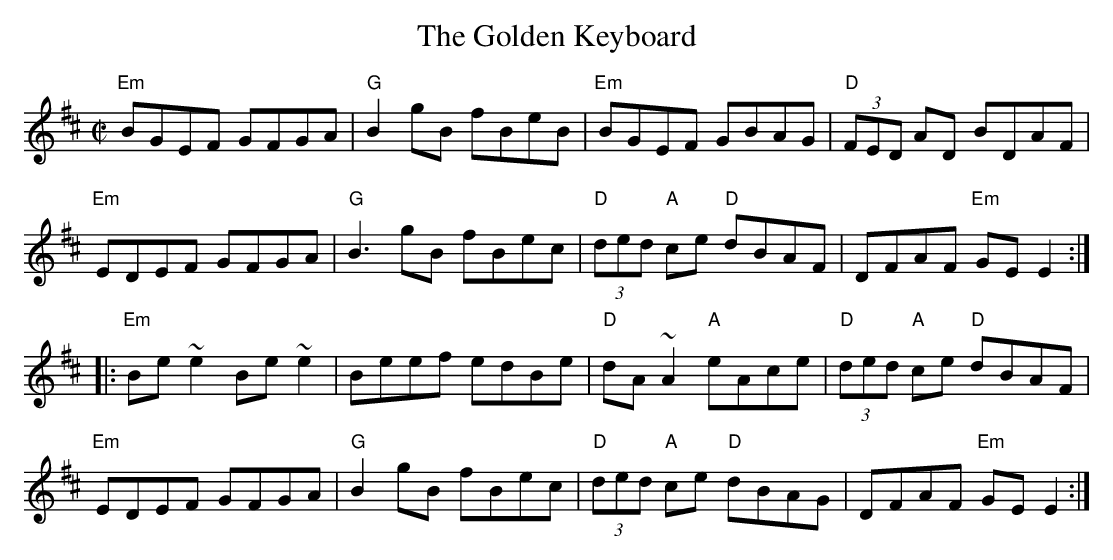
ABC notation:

X:1
T:The Golden Keyboard
M:C|
L:1/8
K:EDor
"Em"BGEF GFGA| "G"B2 gB fBeB| "Em"BGEF GBAG| "D"(3FED AD BDAF|
"Em"EDEF GFGA| "G"B3 gB fBec| "D"(3ded "A"ce "D"dBAF| DFAF "Em"GE E2 :|
|:\
"Em"Be ~e2 Be ~e2| Beef edBe| "D"dA ~A2 "A"eAce| "D"(3ded "A"ce "D"dBAF|
"Em"EDEF GFGA| "G"B2 gB fBec| "D"(3ded "A"ce "D"dBAG| DFAF "Em"GE E2 :|
